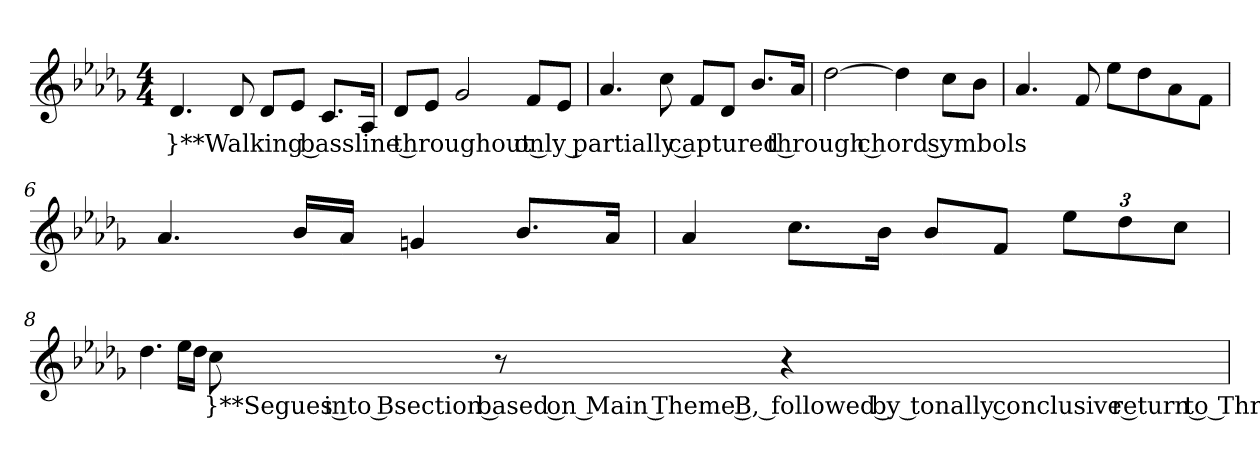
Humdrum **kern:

**kern	**text
*part1	*part1
*staff1	*staff1
*clefG2	*
*k[b-e-a-d-g-]	*
*D-:	*
*M4/4	*
*MM120	*
=1	=1
4.d-	}**Walking bassline throughout only partially captured through chord symbols
8d-	.
8d-L	.
8e-J	.
8.cL	.
16A-Jk	.
=2	=2
8d-L	.
8e-J	.
2g-	.
8fL	.
8e-J	.
=3	=3
4.a-	.
8cc	.
8fL	.
8d-J	.
8.b-L	.
16a-Jk	.
=4	=4
[2dd-	.
4dd-]	.
8ccL	.
8b-J	.
=5	=5
4.a-	.
8f	.
8ee-L	.
8dd-	.
8a-	.
8fJ	.
=6	=6
4.a-	.
16b-LL	.
16a-JJ	.
4gn	.
8.b-L	.
16a-Jk	.
=7	=7
4a-	.
8.ccL	.
16b-Jk	.
8b-L	.
8fJ	.
12ee-L	.
12dd-	.
12ccJ	.
=8	=8
4.dd-	.
16ee-LL	.
16dd-JJ	.
8cc	}**Segues into Bsection based on Main Theme B, followed by tonally conclusive return to Throne Room theme-
8r	.
4r	.
=	=
*-	*-
